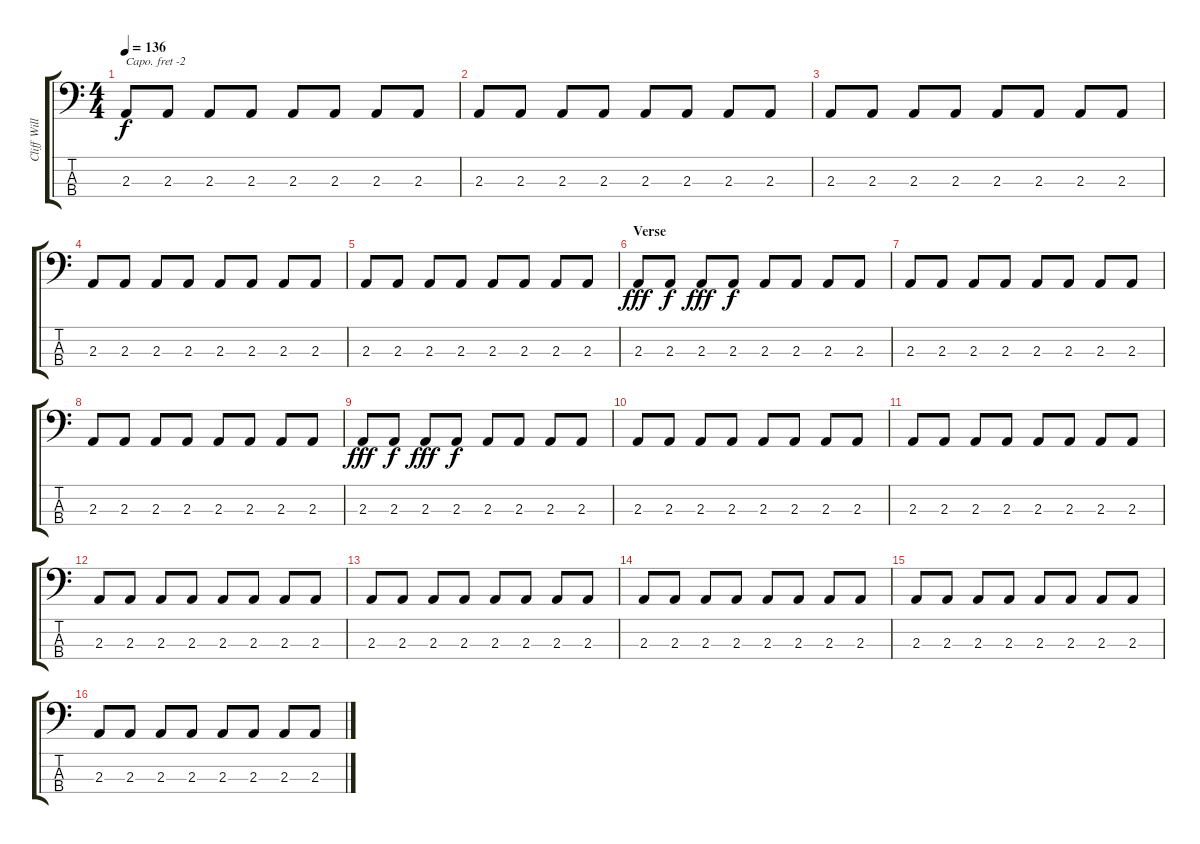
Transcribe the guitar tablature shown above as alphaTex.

\track ("Cliff Williams" "Cliff Will") {instrument electricbasspick}
\staff {score tabs}
\capo -2
\tuning (G2 D2 A1 E1) {hide}
\ts (4 4)
\tempo 136
\clef f4
\ks c
2.3.8{dy f} 2.3.8 2.3.8 2.3.8 2.3.8 2.3.8 2.3.8 2.3.8 |
2.3.8 2.3.8 2.3.8 2.3.8 2.3.8 2.3.8 2.3.8 2.3.8 |
2.3.8 2.3.8 2.3.8 2.3.8 2.3.8 2.3.8 2.3.8 2.3.8 |
2.3.8 2.3.8 2.3.8 2.3.8 2.3.8 2.3.8 2.3.8 2.3.8 |
2.3.8 2.3.8 2.3.8 2.3.8 2.3.8 2.3.8 2.3.8 2.3.8 |
\section ("" "Verse")
2.3.8{dy fff} 2.3.8{dy f} 2.3.8{dy fff} 2.3.8{dy f} 2.3.8 2.3.8 2.3.8 2.3.8 |
2.3.8 2.3.8 2.3.8 2.3.8 2.3.8 2.3.8 2.3.8 2.3.8 |
2.3.8 2.3.8 2.3.8 2.3.8 2.3.8 2.3.8 2.3.8 2.3.8 |
2.3.8{dy fff} 2.3.8{dy f} 2.3.8{dy fff} 2.3.8{dy f} 2.3.8 2.3.8 2.3.8 2.3.8 |
2.3.8 2.3.8 2.3.8 2.3.8 2.3.8 2.3.8 2.3.8 2.3.8 |
2.3.8 2.3.8 2.3.8 2.3.8 2.3.8 2.3.8 2.3.8 2.3.8 |
2.3.8 2.3.8 2.3.8 2.3.8 2.3.8 2.3.8 2.3.8 2.3.8 |
2.3.8 2.3.8 2.3.8 2.3.8 2.3.8 2.3.8 2.3.8 2.3.8 |
2.3.8 2.3.8 2.3.8 2.3.8 2.3.8 2.3.8 2.3.8 2.3.8 |
2.3.8 2.3.8 2.3.8 2.3.8 2.3.8 2.3.8 2.3.8 2.3.8 |
2.3.8 2.3.8 2.3.8 2.3.8 2.3.8 2.3.8 2.3.8 2.3.8
